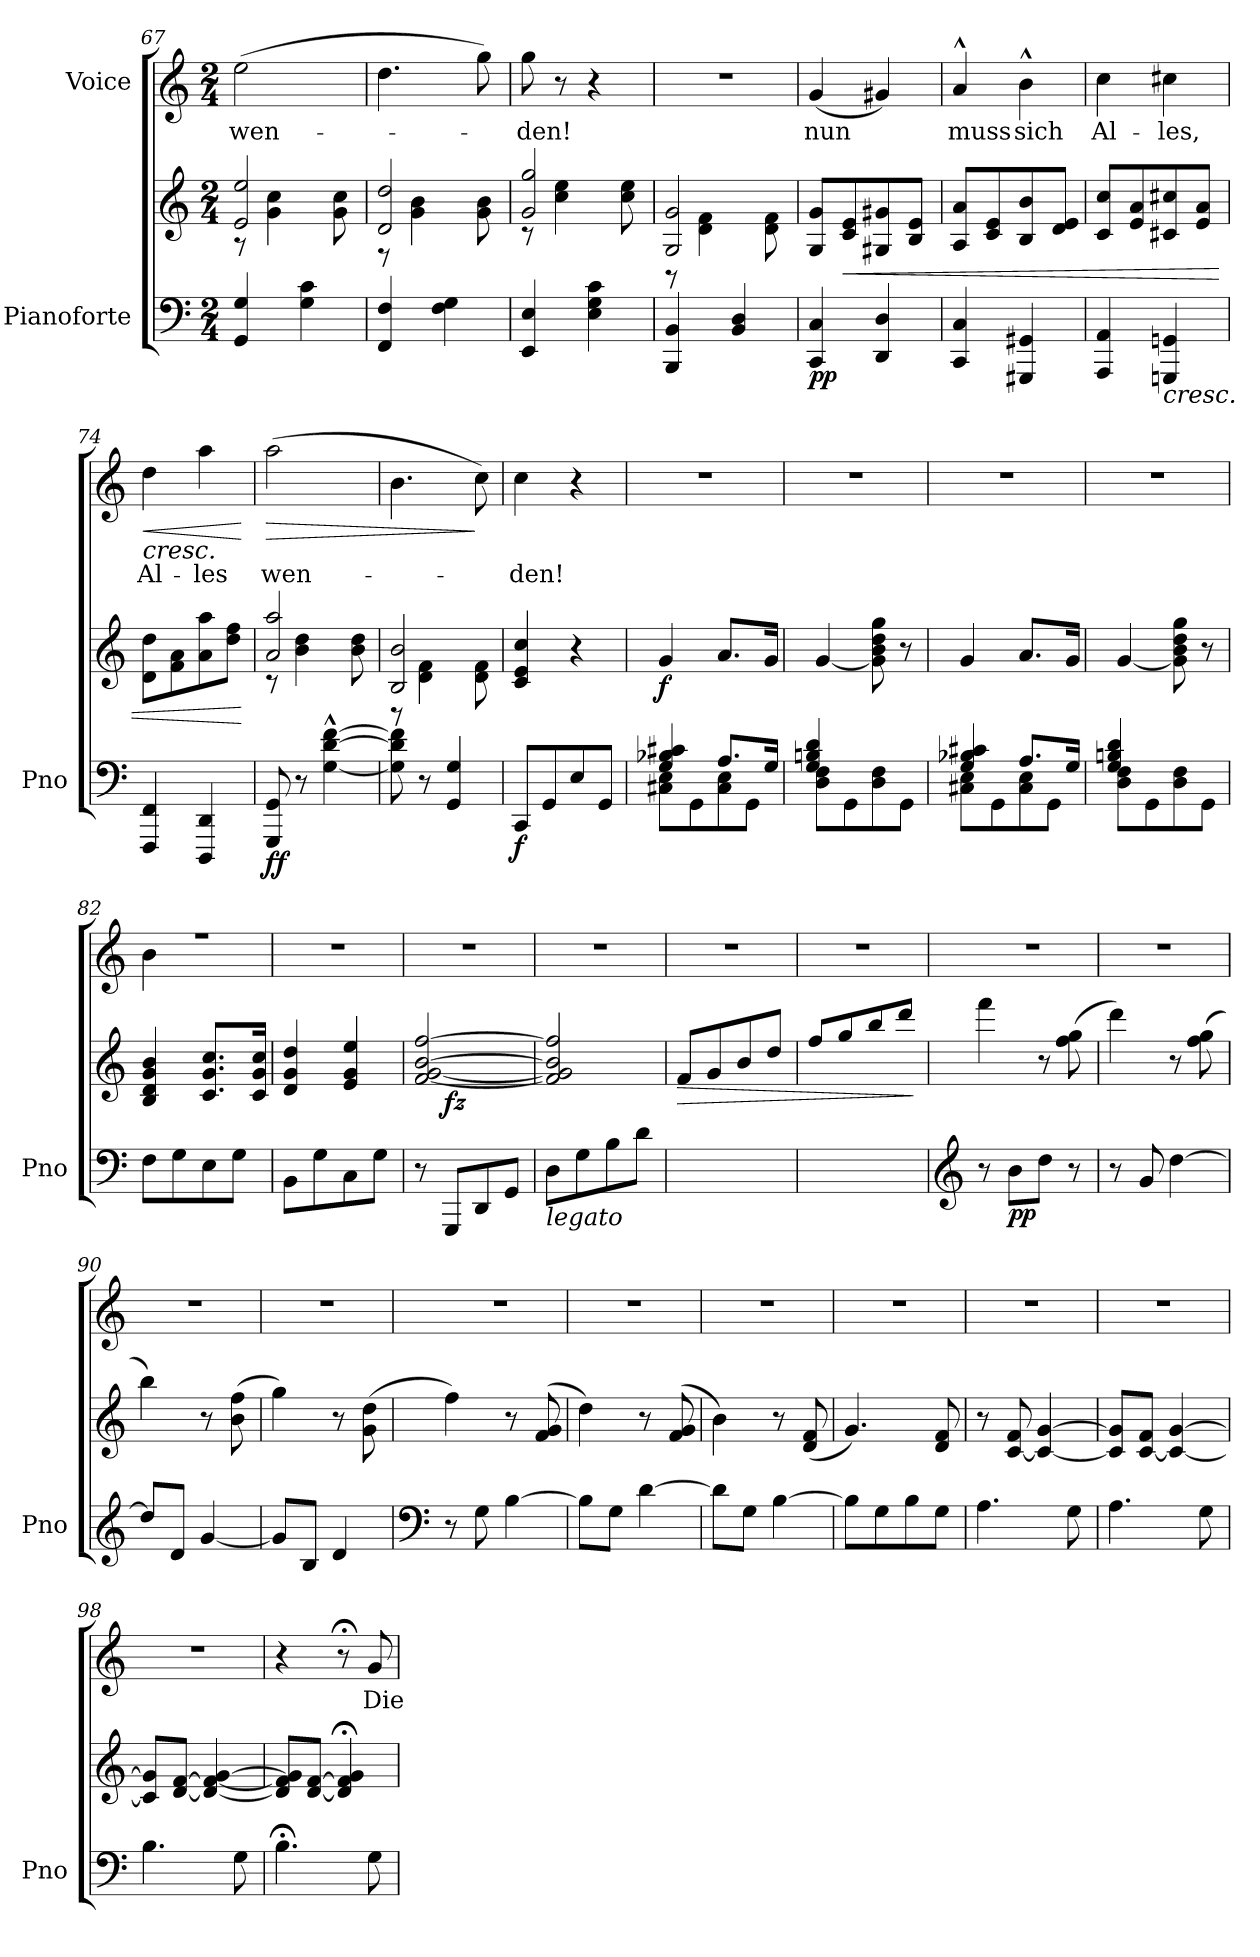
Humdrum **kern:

**kern	**kern	**dynam	**kern	**text	**dynam
*part2	*part2	*part2	*part1	*part1	*part1
*staff3	*staff2	*staff2/3	*staff1	*staff1	*staff1
*I"Pianoforte	*	*	*I"Voice	*	*
*I'Pno	*	*	*	*	*
*clefF4	*clefG2	*	*clefG2	*	*
*k[]	*k[]	*	*k[]	*	*
*M2/4	*M2/4	*	*M2/4	*	*
=67	=67	=67	=67	=67	=67
*	*^	*	*	*	*
!	!	!	!	!	!LO:LY:b	!
4GG/ 4G/	2e/ 2ee/	8r	.	(2ee\	wen-	.
.	.	4g\ 4cc\	.	.	.	.
4G\ 4c\	.	.	.	.	.	.
.	.	8g\ 8cc\	.	.	.	.
=68	=68	=68	=68	=68	=68	=68
4FF/ 4F/	2d/ 2dd/	8r	.	4.dd\	.	.
.	.	4g\ 4b\	.	.	.	.
4F\ 4G\	.	.	.	.	.	.
.	.	8g\ 8b\	.	8gg\)	.	.
=69	=69	=69	=69	=69	=69	=69
!	!	!	!	!	!LO:LY:b	!
4EE/ 4E/	2g/ 2gg/	8r	.	8gg\	-den!	.
.	.	4cc\ 4ee\	.	8r	.	.
4E\ 4G\ 4c\	.	.	.	4r	.	.
.	.	8cc\ 8ee\	.	.	.	.
=70	=70	=70	=70	=70	=70	=70
4BBB/ 4BB/	2G/ 2g/	8r	.	2r	.	.
.	.	4d\ 4f\	.	.	.	.
4BB/ 4D/	.	.	.	.	.	.
.	.	8d\ 8f\	.	.	.	.
=71	=71	=71	=71	=71	=71	=71
!	!	!	!LO:DY:b=2	!	!LO:LY:b	!
*	*v	*v	*	*	*	*
4CC/ 4C/	8G/ 8g/L	pp	(4g/	nun	.
!	!	!LO:HP:b	!	!	!
.	8c/ 8e/	<	.	.	.
4DD/ 4D/	8G#X/ 8g#X/	.	4g#X/)	.	.
.	8B/ 8e/J	.	.	.	.
=72	=72	=72	=72	=72	=72
!	!	!	!	!LO:LY:b	!
4CC/ 4C/	8A/ 8a/L	.	4a^^/	muss	.
.	8c/ 8e/	.	.	.	.
!	!	!	!	!LO:LY:b	!
4GGG#X/ 4GG#X/	8B/ 8b/	.	4b^^\	sich	.
.	8d/ 8e/J	.	.	.	.
!!LO:LB:g=z
=73	=73	=73	=73	=73	=73
!	!	!	!	!LO:LY:b	!
4AAA/ 4AA/	8c/ 8cc/L	.	4cc\	Al-	.
.	8e/ 8a/	.	.	.	.
!LO:TX:b:i:t=cresc.	!	!	!	!	!
!	!	!	!	!LO:LY:b	!
4GGGn/ 4GGn/	8c#X/ 8cc#X/	.	4cc#X\	-les,	.
.	8e/ 8a/J	.	.	.	.
!!LO:LB:g=z
=74	=74	=74	=74	=74	=74
!	!	!	!LO:TX:b:i:t=cresc.	!	!
!	!	!	!	!LO:LY:b	!LO:HP:b
4FFF/ 4FF/	8d\ 8dd\L	.	4dd\	Al-	<
.	8f\ 8a\	.	.	.	.
!	!	!	!	!LO:LY:b	!
4DDD/ 4DD/	8a\ 8aa\	.	4aa\	-les	.
.	8dd\ 8ff\J	.	.	.	.
.	.	[	.	.	[
=75	=75	=75	=75	=75	=75
*	*^	*	*	*	*
!	!	!	!LO:DY:b=2	!	!LO:LY:b	!LO:HP:b
8GGG/ 8GG/	2a/ 2aa/	8r	ff	(2aa\	wen-	>
8r	.	4b\ 4dd\	.	.	.	.
[4G\^^ [4d\^^ [4f\^^	.	.	.	.	.	.
.	.	8b\ 8dd\	.	.	.	.
=76	=76	=76	=76	=76	=76	=76
8G\] 8d\] 8f\]	2B/ 2b/	8r	.	4.b\	.	.
8r	.	4d\ 4f\	.	.	.	.
4GG/ 4G/	.	.	.	.	.	.
.	.	8d\ 8f\	.	8cc\)	.	]
=77	=77	=77	=77	=77	=77	=77
!	!	!	!LO:DY:b=2	!	!LO:LY:b	!
*	*v	*v	*	*	*	*
8CC/L	4c/ 4e/ 4cc/	f	4cc\	-den!	.
8GG/	.	.	.	.	.
8E/	4r	.	4r	.	.
8GG/J	.	.	.	.	.
=78	=78	=78	=78	=78	=78
*^	*	*	*	*	*
!	!	!	!LO:DY:b	!	!	!
4G/ 4B-X/ 4c#X/	8C#X\ 8E\L	4g/	f	2r	.	.
.	8GG\	.	.	.	.	.
8.A/L	8C#\ 8E\	8.a/L	.	.	.	.
.	8GG\J	.	.	.	.	.
16G/Jk	.	16g/Jk	.	.	.	.
=79	=79	=79	=79	=79	=79	=79
*	*^	*	*	*	*	*
4ryy	8D\ 8F\L	4G/ 4Bn/ 4d/	[4g/	.	2r	.	.
.	8GG\	.	.	.	.	.	.
4ryy	8D\ 8F\	4ryy	8g\] 8b\ 8dd\ 8gg\	.	.	.	.
.	8GG\J	.	8r	.	.	.	.
*	*v	*v	*	*	*	*	*
=80	=80	=80	=80	=80	=80	=80
4G/ 4B-X/ 4c#X/	8C#X\ 8E\L	4g/	.	2r	.	.
.	8GG\	.	.	.	.	.
8.A/L	8C#\ 8E\	8.a/L	.	.	.	.
.	8GG\J	.	.	.	.	.
16G/Jk	.	16g/Jk	.	.	.	.
!!LO:LB:g=z
=81	=81	=81	=81	=81	=81	=81
*	*^	*	*	*	*	*
4ryy	8D\ 8F\L	4G/ 4Bn/ 4d/	[4g/	.	2r	.	.
.	8GG\	.	.	.	.	.	.
4ryy	8D\ 8F\	4ryy	8g\] 8b\ 8dd\ 8gg\	.	.	.	.
.	8GG\J	.	8r	.	.	.	.
*v	*v	*v	*	*	*	*	*
!!LO:PB:g=z
=82	=82	=82	=82	=82	=82
*	*	*	*^	*	*
8F\L	4B/ 4d/ 4g/ 4b/	.	2r	4b	.	.
8G\	.	.	.	.	.	.
8E\	8.c/ 8.g/ 8.cc/L	.	.	4ryy	.	.
8G\J	.	.	.	.	.	.
.	16c/ 16g/ 16cc/Jk	.	.	.	.	.
*	*	*	*v	*v	*	*
=83	=83	=83	=83	=83	=83
8BB\L	4d/ 4g/ 4dd/	.	2r	.	.
8G\	.	.	.	.	.
8C\	4e/ 4g/ 4ee/	.	.	.	.
8G\J	.	.	.	.	.
=84	=84	=84	=84	=84	=84
*	*^	*	*	*	*
8r	[2f/ [2g/ [2b/ [2ff/	8ryy	.	2r	.	.
!	!	!	!LO:DY:b	!	!	!
(8GGG/L	.	4.ryy	fz	.	.	.
8DD/	.	.	.	.	.	.
8GG/J	.	.	.	.	.	.
=85	=85	=85	=85	=85	=85	=85
!LO:TX:b:i:t=legato	!	!	!	!	!	!
*	*v	*v	*	*	*	*
8D\L	2f/] 2g/] 2b/] 2ff/]	.	2r	.	.
8G\	.	.	.	.	.
8B\	.	.	.	.	.
8d\J	.	.	.	.	.
=86	=86	=86	=86	=86	=86
*	*^	*	*	*	*
!	!	!	!LO:HP:b	!	!	!
2ryy	2ryy	8f/L	>	2r	.	.
.	.	8g/	.	.	.	.
.	.	8b/	.	.	.	.
.	.	8dd/J	.	.	.	.
=87	=87	=87	=87	=87	=87	=87
2ryy	2ryy	8ff/L	.	2r	.	.
.	.	8gg/	.	.	.	.
.	.	8bb/	.	.	.	.
.	.	8ddd/J)	.	.	.	.
*	*v	*v	*	*	*	*
.	.	]	.	.	.
=88	=88	=88	=88	=88	=88
*clefG2	*	*	*	*	*
8r	4fff\	.	2r	.	.
!	!	!LO:DY:b=2	!	!	!
8b\L	.	pp	.	.	.
8dd\J	8r	.	.	.	.
8r	(8ff\ 8gg\	.	.	.	.
!!LO:LB:g=z
=89	=89	=89	=89	=89	=89
8r	4ddd\)	.	2r	.	.
8g/	.	.	.	.	.
[4dd\	8r	.	.	.	.
.	(8ff\ 8gg\	.	.	.	.
=90	=90	=90	=90	=90	=90
8dd\L]	4bb\)	.	2r	.	.
8d/J	.	.	.	.	.
[4g/	8r	.	.	.	.
.	(8b\ 8ff\	.	.	.	.
!!LO:LB:g=z
=91	=91	=91	=91	=91	=91
8g/L]	4gg\)	.	2r	.	.
8B/J	.	.	.	.	.
4d/	8r	.	.	.	.
.	(8g\ 8dd\	.	.	.	.
=92	=92	=92	=92	=92	=92
*clefF4	*	*	*	*	*
8r	4ff\)	.	2r	.	.
8G\	.	.	.	.	.
[4B\	8r	.	.	.	.
.	(8f/ 8g/	.	.	.	.
=93	=93	=93	=93	=93	=93
8B\L]	4dd\)	.	2r	.	.
8G\J	.	.	.	.	.
[4d\	8r	.	.	.	.
.	(8f/ 8g/	.	.	.	.
=94	=94	=94	=94	=94	=94
8d\L]	4b\)	.	2r	.	.
8G\J	.	.	.	.	.
[4B\	8r	.	.	.	.
.	(8d/ 8f/	.	.	.	.
=95	=95	=95	=95	=95	=95
8B\L]	4.g/)	.	2r	.	.
8G\	.	.	.	.	.
8B\	.	.	.	.	.
8G\J	8d/ 8f/	.	.	.	.
=96	=96	=96	=96	=96	=96
4.A\	8r	.	2r	.	.
.	[8c/ 8f/	.	.	.	.
.	4c/_ [4g/	.	.	.	.
8G\	.	.	.	.	.
=97	=97	=97	=97	=97	=97
4.A\	8c/] 8g/]L	.	2r	.	.
.	[8c/ 8f/J	.	.	.	.
.	4c/_ [4g/	.	.	.	.
8G\	.	.	.	.	.
=98	=98	=98	=98	=98	=98
4.B\	8c/] 8g/]L	.	2r	.	.
.	[8d/ [8f/J	.	.	.	.
.	4d/_ 4f/_ [4g/	.	.	.	.
8G\	.	.	.	.	.
!!LO:LB:g=z
=99	=99	=99	=99	=99	=99
4.B;<\	8d/] 8f/] 8g/]L	.	4r	.	.
.	[8d/ [8f/J	.	.	.	.
.	4d/];< 4f/];< 4g/;<	.	8r;<	.	.
!	!	!	!	!LO:LY:b	!
8G\	.	.	8g/	Die	.
=	=	=	=	=	=
*-	*-	*-	*-	*-	*-
